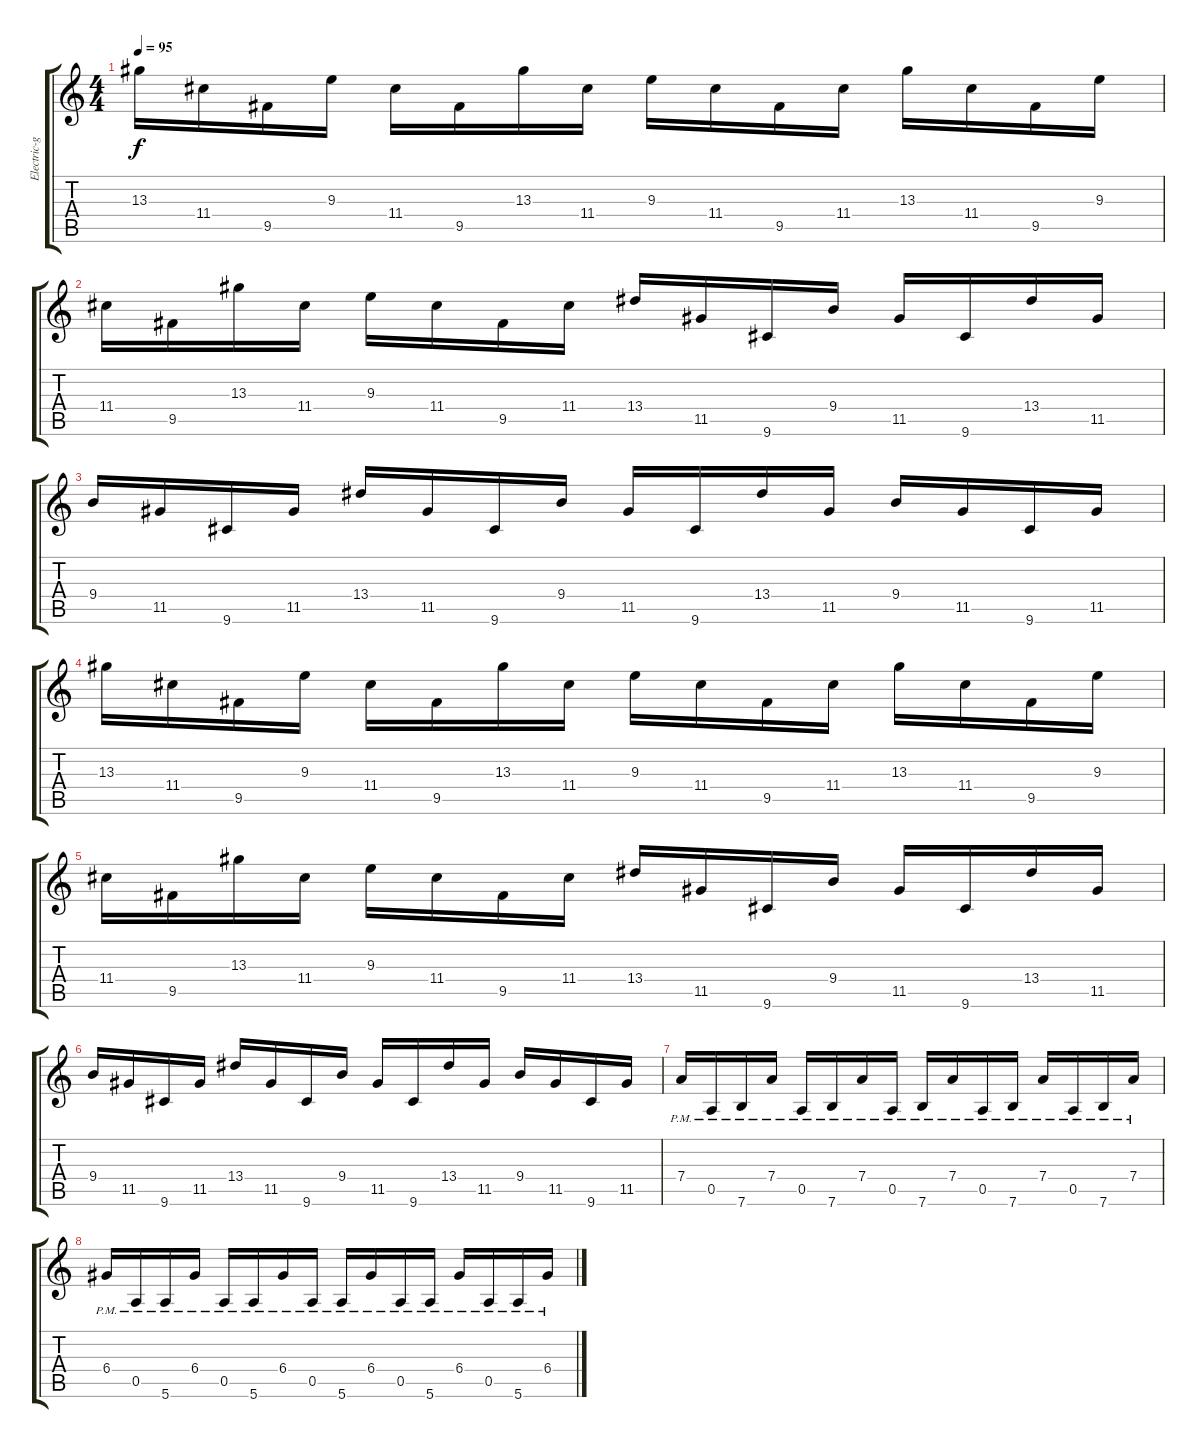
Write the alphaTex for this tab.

\track ("Electric-guitar" "Electric-g") {instrument distortionguitar}
\staff {score tabs}
\tuning (E4 B3 G3 D3 A2 E2) {hide}
\ts (4 4)
\tempo 95
\clef g2
\ks c
13.3.16{dy f} 11.4.16 9.5.16 9.3.16 11.4.16 9.5.16 13.3.16 11.4.16 9.3.16 11.4.16 9.5.16 11.4.16 13.3.16 11.4.16 9.5.16 9.3.16 |
11.4.16 9.5.16 13.3.16 11.4.16 9.3.16 11.4.16 9.5.16 11.4.16 13.4.16 11.5.16 9.6.16 9.4.16 11.5.16 9.6.16 13.4.16 11.5.16 |
9.4.16 11.5.16 9.6.16 11.5.16 13.4.16 11.5.16 9.6.16 9.4.16 11.5.16 9.6.16 13.4.16 11.5.16 9.4.16 11.5.16 9.6.16 11.5.16 |
13.3.16 11.4.16 9.5.16 9.3.16 11.4.16 9.5.16 13.3.16 11.4.16 9.3.16 11.4.16 9.5.16 11.4.16 13.3.16 11.4.16 9.5.16 9.3.16 |
11.4.16 9.5.16 13.3.16 11.4.16 9.3.16 11.4.16 9.5.16 11.4.16 13.4.16 11.5.16 9.6.16 9.4.16 11.5.16 9.6.16 13.4.16 11.5.16 |
9.4.16 11.5.16 9.6.16 11.5.16 13.4.16 11.5.16 9.6.16 9.4.16 11.5.16 9.6.16 13.4.16 11.5.16 9.4.16 11.5.16 9.6.16 11.5.16 |
7.4{pm}.16 0.5{pm}.16 7.6{pm}.16 7.4{pm}.16 0.5{pm}.16 7.6{pm}.16 7.4{pm}.16 0.5{pm}.16 7.6{pm}.16 7.4{pm}.16 0.5{pm}.16 7.6{pm}.16 7.4{pm}.16 0.5{pm}.16 7.6{pm}.16 7.4{pm}.16 |
6.4{pm}.16 0.5{pm}.16 5.6{pm}.16 6.4{pm}.16 0.5{pm}.16 5.6{pm}.16 6.4{pm}.16 0.5{pm}.16 5.6{pm}.16 6.4{pm}.16 0.5{pm}.16 5.6{pm}.16 6.4{pm}.16 0.5{pm}.16 5.6{pm}.16 6.4{pm}.16
